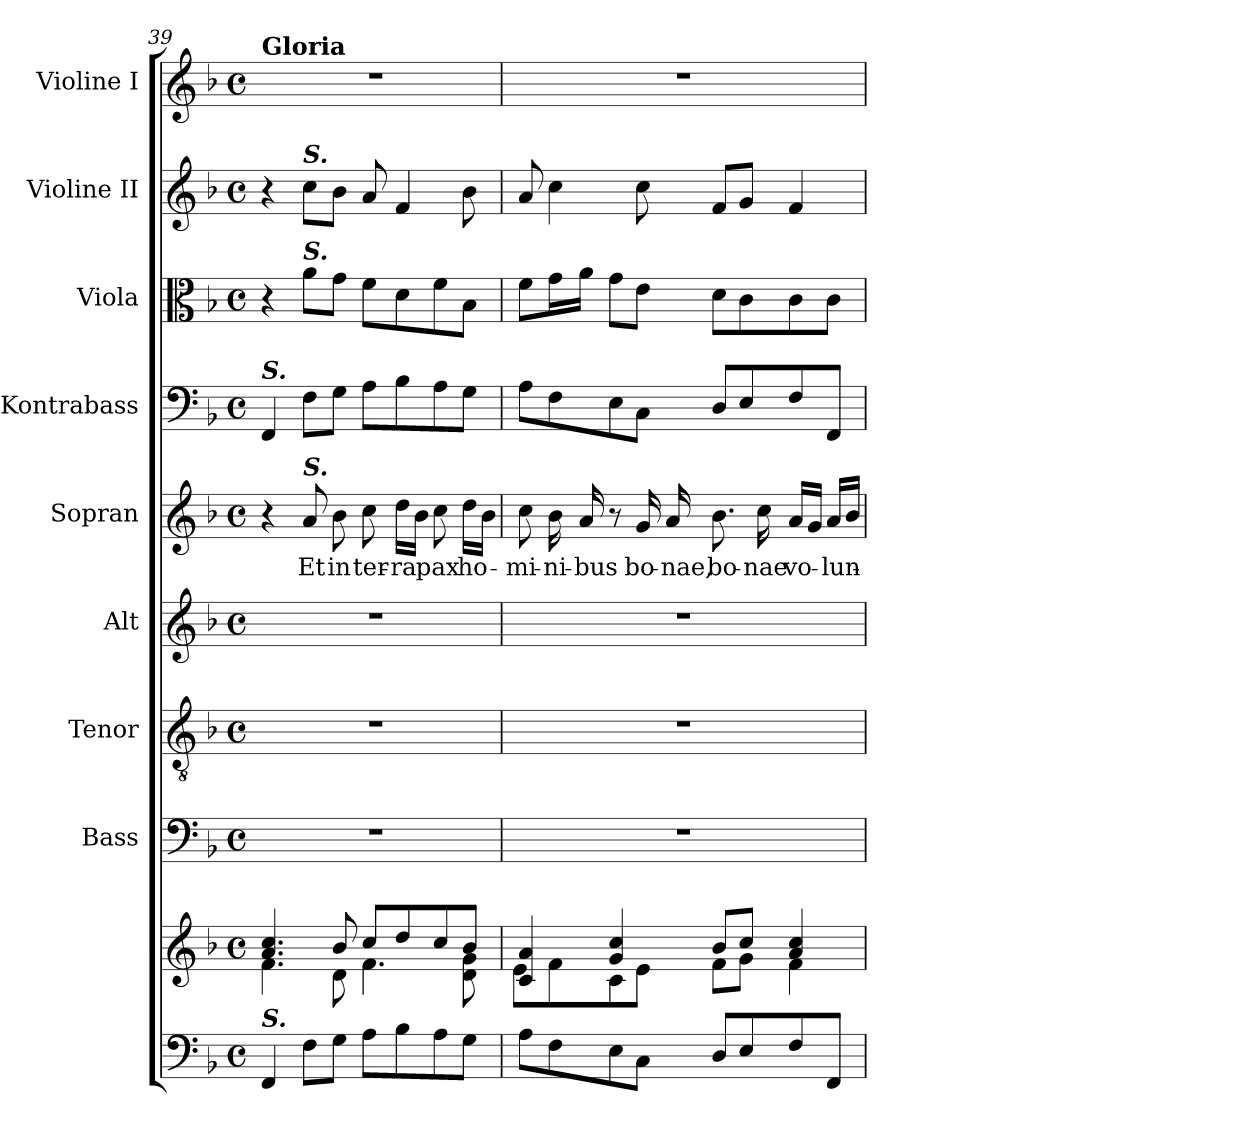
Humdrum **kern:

**kern	**kern	**kern	**kern	**kern	**kern	**text	**kern	**kern	**kern	**kern
*part9	*part9	*part8	*part7	*part6	*part5	*part5	*part4	*part3	*part2	*part1
*staff10	*staff9	*staff8	*staff7	*staff6	*staff5	*staff5	*staff4	*staff3	*staff2	*staff1
*	*	*I"Bass	*I"Tenor	*I"Alt	*I"Sopran	*	*I"Kontrabass	*I"Viola	*I"Violine II	*I"Violine I
*	*	*I'B.	*I'T.	*I'A.	*I'S.	*	*I'Kb.	*I'Vla.	*I'Vl. II	*I'Vl. I
!!LO:PB:g=z
*clefF4	*clefG2	*clefF4	*clefGv2	*clefG2	*clefG2	*	*clefF4	*clefC3	*clefG2	*clefG2
*	*	*	*	*	*	*	*ITrd7c12	*	*	*
*k[b-]	*k[b-]	*k[b-]	*k[b-]	*k[b-]	*k[b-]	*	*k[b-]	*k[b-]	*k[b-]	*k[b-]
*F:	*F:	*F:	*F:	*F:	*F:	*	*F:	*F:	*F:	*F:
*M4/4	*M4/4	*M4/4	*M4/4	*M4/4	*M4/4	*	*M4/4	*M4/4	*M4/4	*M4/4
*met(c)	*met(c)	*met(c)	*met(c)	*met(c)	*met(c)	*	*met(c)	*met(c)	*met(c)	*met(c)
=39	=39	=39	=39	=39	=39	=39	=39	=39	=39	=39
*	*^	*	*	*	*	*	*	*	*	*
!	!	!	!	!	!	!	!	!	!	!	!LO:TX:a:B:t=Gloria
!	!	!	!	!	!	!	!	!LO:TX:a:Bi:t=S.	!	!	!
!LO:TX:a:Bi:t=S.	!	!	!	!	!	!	!	!	!	!	!
4FF/	4.a/ 4.cc/	4.f\	1r	1r	1r	4r	.	4FFF/	4r	4r	1r
!	!	!	!	!	!	!	!	!	!	!LO:TX:a:Bi:t=S.	!
!	!	!	!	!	!	!	!	!	!LO:TX:a:Bi:t=S.	!	!
!	!	!	!	!	!	!LO:TX:a:Bi:t=S.	!	!	!	!	!
!	!	!	!	!	!	!	!LO:LY:b	!	!	!	!
8F\L	.	.	.	.	.	8a/	Et	8FF\L	8a\L	8cc\L	.
!	!	!	!	!	!	!	!LO:LY:b	!	!	!	!
8G\J	8b-/	8d\	.	.	.	8b-\	in	8GG\J	8g\J	8b-\J	.
!	!	!	!	!	!	!	!LO:LY:b	!	!	!	!
8A\L	8cc/L	4.f\	.	.	.	8cc\	ter-	8AA\L	8f\L	8a/	.
!	!	!	!	!	!	!	!LO:LY:b	!	!	!	!
8B-\	8dd/	.	.	.	.	16dd\LL	-ra	8BB-\	8d\	4f/	.
.	.	.	.	.	.	16b-\JJ	.	.	.	.	.
!	!	!	!	!	!	!	!LO:LY:b	!	!	!	!
8A\	8cc/	.	.	.	.	8cc\	pax	8AA\	8f\	.	.
!	!	!	!	!	!	!	!LO:LY:b	!	!	!	!
8G\J	8b-/J	8d\ 8g\	.	.	.	16dd\LL	ho-	8GG\J	8B-\J	8b-\	.
.	.	.	.	.	.	16b-\JJ	.	.	.	.	.
=40	=40	=40	=40	=40	=40	=40	=40	=40	=40	=40	=40
!	!	!	!	!	!	!	!LO:LY:b	!	!	!	!
8A\L	4c/ 4a/	8e\L	1r	1r	1r	8cc\	-mi-	8AA\L	8f\L	8a/	1r
!	!	!	!	!	!	!	!LO:LY:b	!	!	!	!
8F\	.	8f\	.	.	.	16b-\	-ni-	8FF\	16g\L	4cc\	.
!	!	!	!	!	!	!	!LO:LY:b	!	!	!	!
.	.	.	.	.	.	16a/	-bus	.	16a\JJ	.	.
8E\	4g/ 4cc/	8c\	.	.	.	8r	.	8EE\	8g\L	.	.
!	!	!	!	!	!	!	!LO:LY:b	!	!	!	!
8C\J	.	8e\J	.	.	.	16g/	bo-	8CC\J	8e\J	8cc\	.
!	!	!	!	!	!	!	!LO:LY:b	!	!	!	!
.	.	.	.	.	.	16a/	-nae,	.	.	.	.
!	!	!	!	!	!	!	!LO:LY:b	!	!	!	!
8D/L	8b-/L	8f\L	.	.	.	8.b-\	bo-	8DD/L	8d\L	8f/L	.
8E/	8cc/J	8g\J	.	.	.	.	.	8EE/	8c\	8g/J	.
!	!	!	!	!	!	!	!LO:LY:b	!	!	!	!
.	.	.	.	.	.	16cc\	-nae	.	.	.	.
!	!	!	!	!	!	!	!LO:LY:b	!	!	!	!
8F/	4a/ 4cc/	4f\	.	.	.	16a/LL	vo-	8FF/	8c\	4f/	.
.	.	.	.	.	.	16g/JJ	.	.	.	.	.
!	!	!	!	!	!	!	!LO:LY:b	!	!	!	!
8FF/J	.	.	.	.	.	16a/LL	-lun-	8FFF/J	8c\J	.	.
.	.	.	.	.	.	16b-/JJ	.	.	.	.	.
*	*v	*v	*	*	*	*	*	*	*	*	*
=	=	=	=	=	=	=	=	=	=	=
*-	*-	*-	*-	*-	*-	*-	*-	*-	*-	*-
